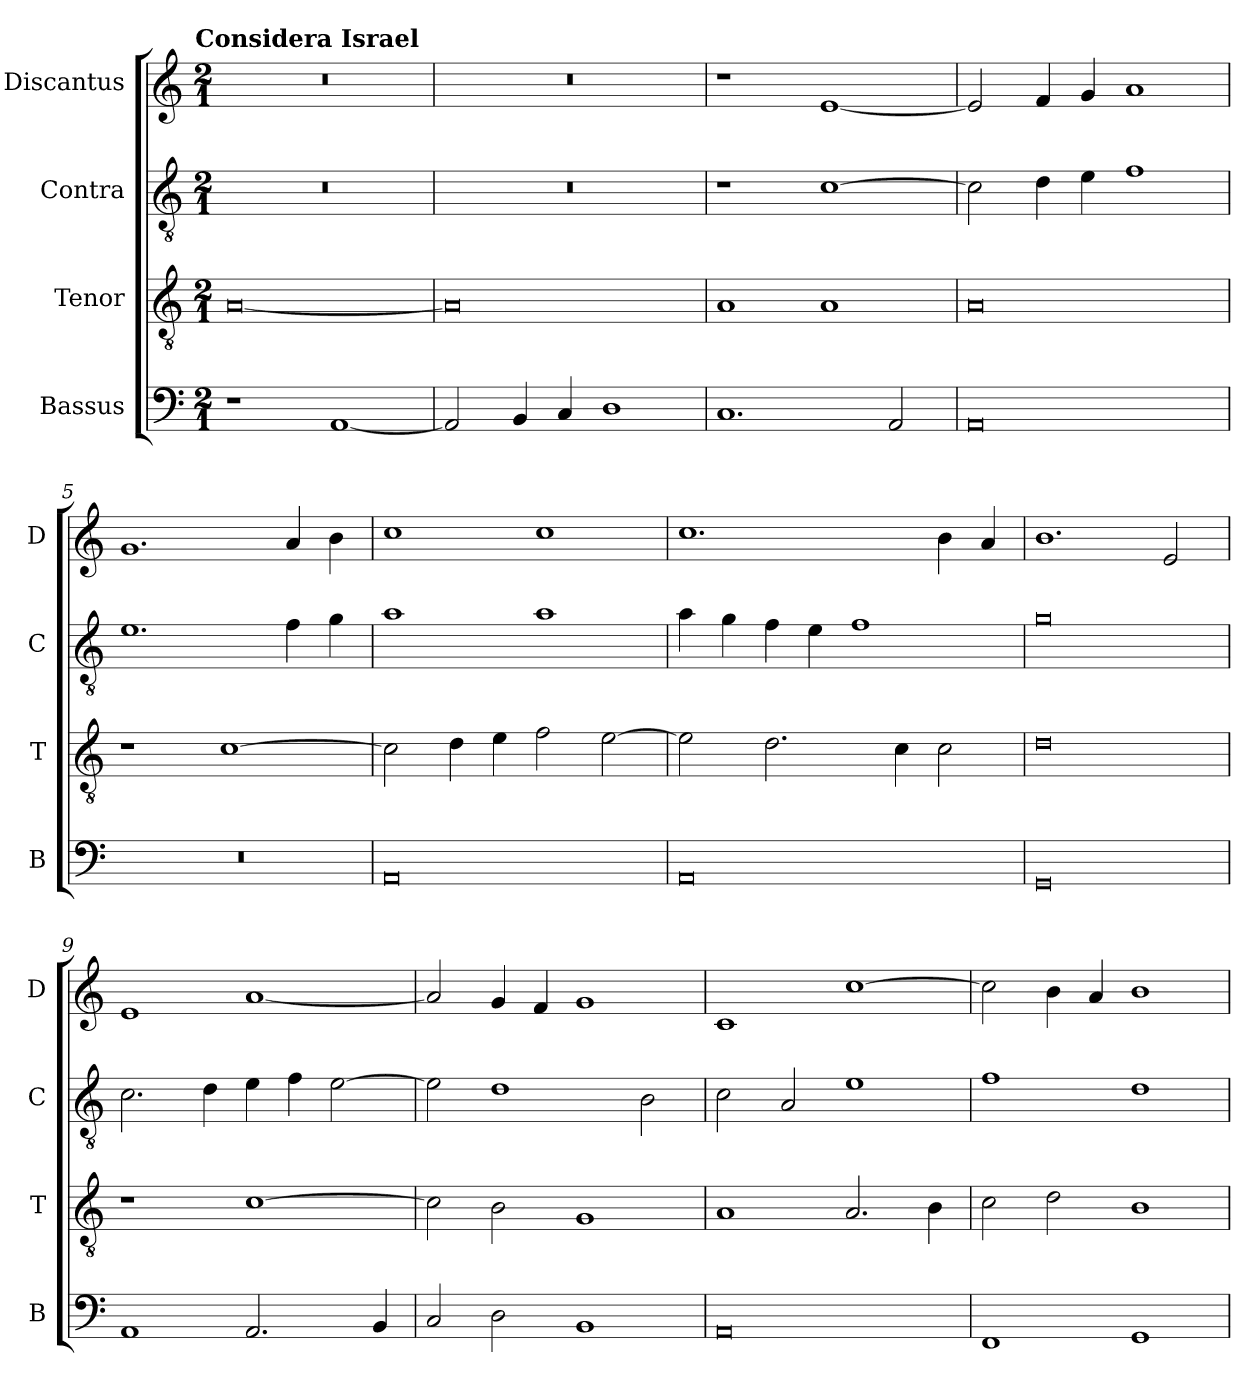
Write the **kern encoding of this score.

**kern	**kern	**kern	**kern
*part4	*part3	*part2	*part1
*staff4	*staff3	*staff2	*staff1
*I"Bassus	*I"Tenor	*I"Contra	*I"Discantus
*I'B	*I'T	*I'C	*I'D
*clefF4	*clefGv2	*clefGv2	*clefG2
*k[]	*k[]	*k[]	*k[]
!!LO:TX:omd:t=Considera Israel
*M2/1	*M2/1	*M2/1	*M2/1
=1	=1	=1	=1
1r	[0A	0r	0r
[1AA	.	.	.
=2	=2	=2	=2
2AA/]	0A]	0r	0r
4BB/	.	.	.
4C/	.	.	.
1D	.	.	.
=3	=3	=3	=3
1.C	1A	1r	1r
.	1A	[1c	[1e
2AA/	.	.	.
=4	=4	=4	=4
0AA	0A	2c\]	2e/]
.	.	4d\	4f/
.	.	4e\	4g/
.	.	1f	1a
=5	=5	=5	=5
0r	1r	1.e	1.g
.	[1c	.	.
.	.	4f\	4a/
.	.	4g\	4b\
=6	=6	=6	=6
0AA	2c\]	1a	1cc
.	4d\	.	.
.	4e\	.	.
.	2f\	1a	1cc
.	[2e\	.	.
=7	=7	=7	=7
0AA	2e\]	4a\	1.cc
.	.	4g\	.
.	2.d\	4f\	.
.	.	4e\	.
.	.	1f	.
.	4c\	.	.
.	2c\	.	4b\
.	.	.	4a/
=8	=8	=8	=8
0GG	0d	0g	1.b
.	.	.	2e/
=9	=9	=9	=9
1AA	1r	2.c\	1e
.	.	4d\	.
2.AA/	[1c	4e\	[1a
.	.	4f\	.
.	.	[2e\	.
4BB/	.	.	.
=10	=10	=10	=10
2C/	2c\]	2e\]	2a/]
2D\	2B\	1d	4g/
.	.	.	4f/
1BB	1G	.	1g
.	.	2B\	.
=11	=11	=11	=11
0AA	1A	2c\	1c
.	.	2A/	.
.	2.A/	1e	[1cc
.	4B\	.	.
=12	=12	=12	=12
1FF	2c\	1f	2cc\]
.	2d\	.	4b\
.	.	.	4a/
1GG	1B	1d	1b
=	=	=	=
*-	*-	*-	*-
